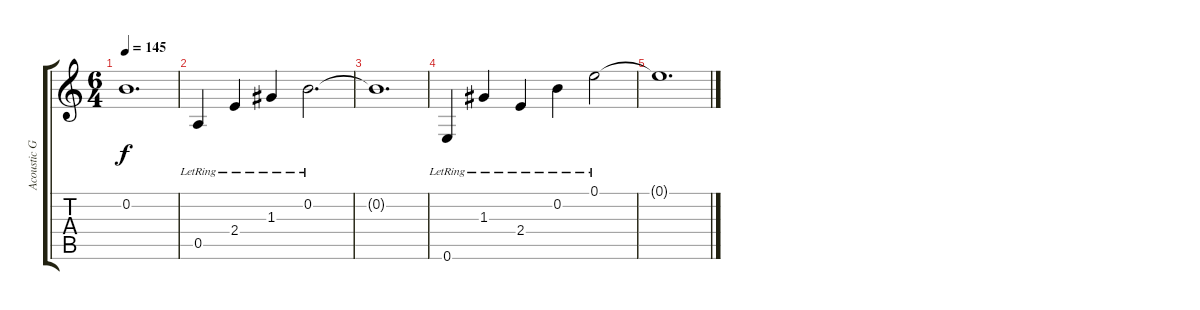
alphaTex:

\track ("Acoustic Guitar" "Acoustic G") {instrument acousticguitarsteel}
\staff {score tabs}
\tuning (E4 B3 G3 D3 A2 E2) {hide}
\ts (6 4)
\tempo 145
\clef g2
\ks c
0.2{t}.1{d dy f} |
0.5{lr}.4 2.4{lr}.4 1.3{lr}.4 0.2{lr}.2{d} |
0.2{t}.1{d} |
0.6{lr}.4 1.3{lr}.4 2.4{lr}.4 0.2{lr}.4 0.1{lr}.2 |
0.1{t}.1{d}
